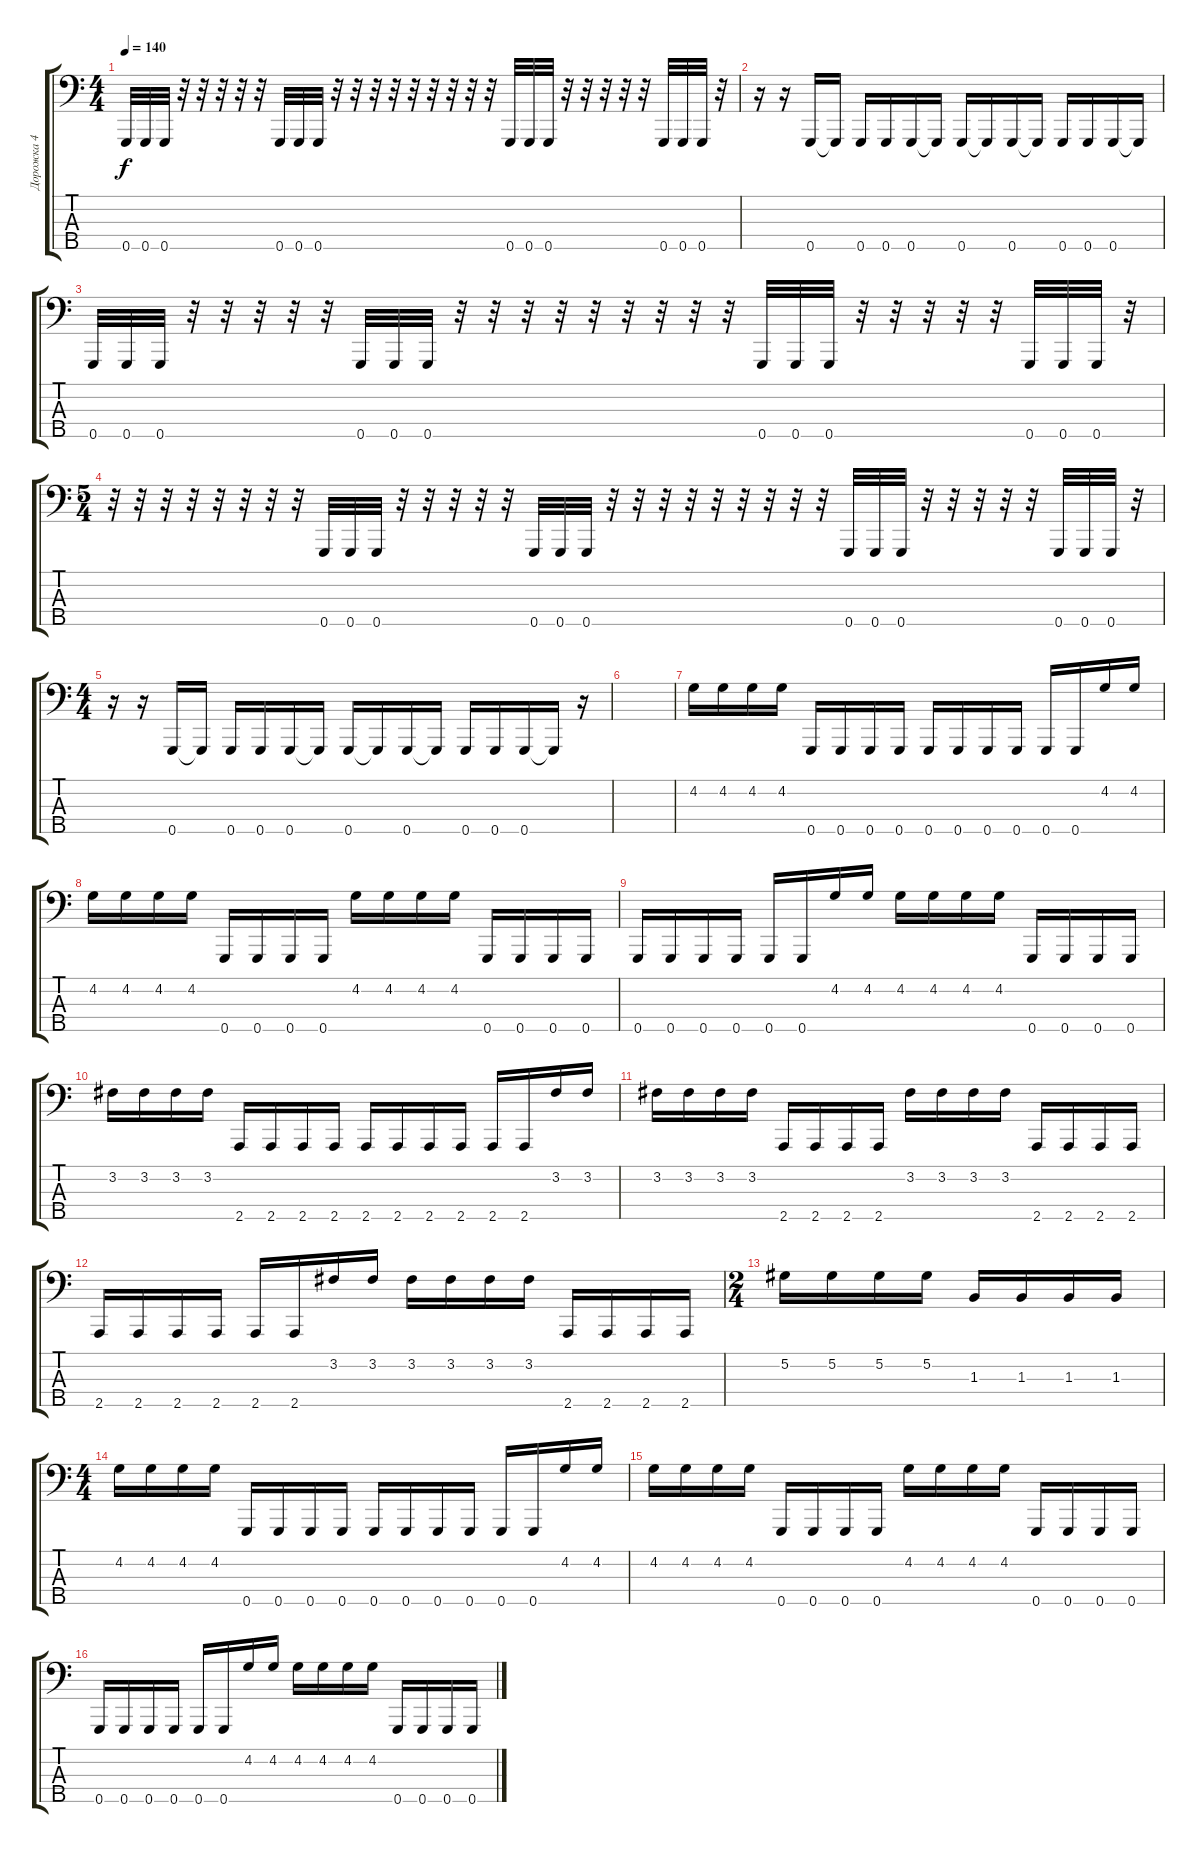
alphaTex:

\track ("Дорожка 4" "Дорожка 4") {instrument electricbassfinger}
\staff {score tabs}
\tuning (Ab2 Eb2 Bb1 F1 G0) {hide}
\ts (4 4)
\tempo 140
\clef f4
\ks c
0.5.32{dy f} 0.5.32 0.5.32 r.32 r.32 r.32 r.32 r.32 0.5.32 0.5.32 0.5.32 r.32 r.32 r.32 r.32 r.32 r.32 r.32 r.32 r.32 0.5.32 0.5.32 0.5.32 r.32 r.32 r.32 r.32 r.32 0.5.32 0.5.32 0.5.32 r.32 |
r.16 r.16 0.5.16 0.5{t}.16 0.5.16 0.5.16 0.5.16 0.5{t}.16 0.5.16 0.5{t}.16 0.5.16 0.5{t}.16 0.5.16 0.5.16 0.5.16 0.5{t}.16 |
0.5.32 0.5.32 0.5.32 r.32 r.32 r.32 r.32 r.32 0.5.32 0.5.32 0.5.32 r.32 r.32 r.32 r.32 r.32 r.32 r.32 r.32 r.32 0.5.32 0.5.32 0.5.32 r.32 r.32 r.32 r.32 r.32 0.5.32 0.5.32 0.5.32 r.32 |
\ts (5 4)
r.32 r.32 r.32 r.32 r.32 r.32 r.32 r.32 0.5.32 0.5.32 0.5.32 r.32 r.32 r.32 r.32 r.32 0.5.32 0.5.32 0.5.32 r.32 r.32 r.32 r.32 r.32 r.32 r.32 r.32 r.32 0.5.32 0.5.32 0.5.32 r.32 r.32 r.32 r.32 r.32 0.5.32 0.5.32 0.5.32 r.32 |
\ts (4 4)
r.16 r.16 0.5.16 0.5{t}.16 0.5.16 0.5.16 0.5.16 0.5{t}.16 0.5.16 0.5{t}.16 0.5.16 0.5{t}.16 0.5.16 0.5.16 0.5.16 0.5{t}.16 r.16 |
|
4.2.16 4.2.16 4.2.16 4.2.16 0.5.16 0.5.16 0.5.16 0.5.16 0.5.16 0.5.16 0.5.16 0.5.16 0.5.16 0.5.16 4.2.16 4.2.16 |
4.2.16 4.2.16 4.2.16 4.2.16 0.5.16 0.5.16 0.5.16 0.5.16 4.2.16 4.2.16 4.2.16 4.2.16 0.5.16 0.5.16 0.5.16 0.5.16 |
0.5.16 0.5.16 0.5.16 0.5.16 0.5.16 0.5.16 4.2.16 4.2.16 4.2.16 4.2.16 4.2.16 4.2.16 0.5.16 0.5.16 0.5.16 0.5.16 |
3.2.16 3.2.16 3.2.16 3.2.16 2.5.16 2.5.16 2.5.16 2.5.16 2.5.16 2.5.16 2.5.16 2.5.16 2.5.16 2.5.16 3.2.16 3.2.16 |
3.2.16 3.2.16 3.2.16 3.2.16 2.5.16 2.5.16 2.5.16 2.5.16 3.2.16 3.2.16 3.2.16 3.2.16 2.5.16 2.5.16 2.5.16 2.5.16 |
2.5.16 2.5.16 2.5.16 2.5.16 2.5.16 2.5.16 3.2.16 3.2.16 3.2.16 3.2.16 3.2.16 3.2.16 2.5.16 2.5.16 2.5.16 2.5.16 |
\ts (2 4)
5.2.16 5.2.16 5.2.16 5.2.16 1.3.16 1.3.16 1.3.16 1.3.16 |
\ts (4 4)
4.2.16 4.2.16 4.2.16 4.2.16 0.5.16 0.5.16 0.5.16 0.5.16 0.5.16 0.5.16 0.5.16 0.5.16 0.5.16 0.5.16 4.2.16 4.2.16 |
4.2.16 4.2.16 4.2.16 4.2.16 0.5.16 0.5.16 0.5.16 0.5.16 4.2.16 4.2.16 4.2.16 4.2.16 0.5.16 0.5.16 0.5.16 0.5.16 |
0.5.16 0.5.16 0.5.16 0.5.16 0.5.16 0.5.16 4.2.16 4.2.16 4.2.16 4.2.16 4.2.16 4.2.16 0.5.16 0.5.16 0.5.16 0.5.16
